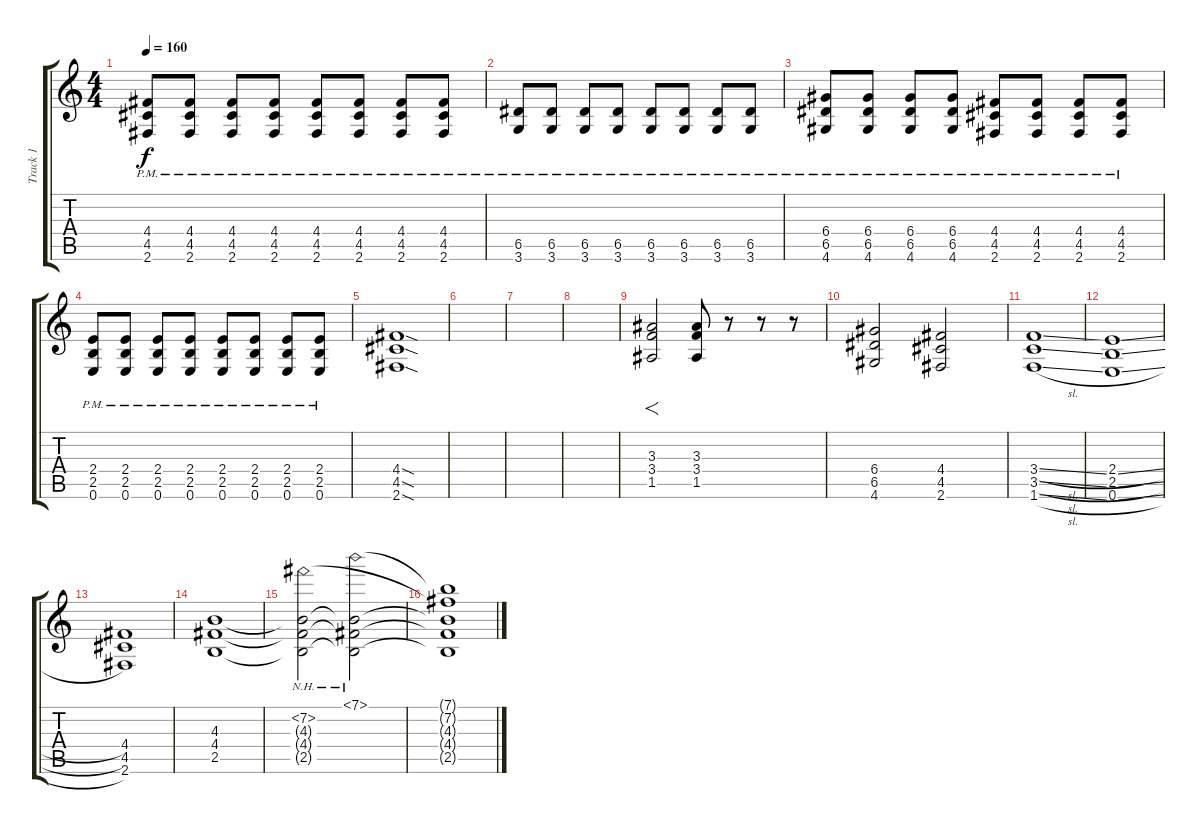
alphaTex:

\track ("Track 1" "Track 1") {instrument overdrivenguitar}
\staff {score tabs}
\tuning (E4 B3 G3 D3 A2 E2) {hide}
\ts (4 4)
\tempo 160
\clef g2
\ks c
(4.4{pm} 4.5{pm} 2.6{pm}).8{dy f} (4.4{pm} 4.5{pm} 2.6{pm}).8 (4.4{pm} 4.5{pm} 2.6{pm}).8 (4.4{pm} 4.5{pm} 2.6{pm}).8 (4.4{pm} 4.5{pm} 2.6{pm}).8 (4.4{pm} 4.5{pm} 2.6{pm}).8 (4.4{pm} 4.5{pm} 2.6{pm}).8 (4.4{pm} 4.5{pm} 2.6{pm}).8 |
(6.5{pm} 3.6{pm}).8 (6.5{pm} 3.6{pm}).8 (6.5{pm} 3.6{pm}).8 (6.5{pm} 3.6{pm}).8 (6.5{pm} 3.6{pm}).8 (6.5{pm} 3.6{pm}).8 (6.5{pm} 3.6{pm}).8 (6.5{pm} 3.6{pm}).8 |
(6.4{pm} 6.5{pm} 4.6{pm}).8 (6.4{pm} 6.5{pm} 4.6{pm}).8 (6.4{pm} 6.5{pm} 4.6{pm}).8 (6.4{pm} 6.5{pm} 4.6{pm}).8 (4.4{pm} 4.5{pm} 2.6{pm}).8 (4.4{pm} 4.5{pm} 2.6{pm}).8 (4.4{pm} 4.5{pm} 2.6{pm}).8 (4.4{pm} 4.5{pm} 2.6{pm}).8 |
(2.4{pm} 2.5{pm} 0.6{pm}).8 (2.4{pm} 2.5{pm} 0.6{pm}).8 (2.4{pm} 2.5{pm} 0.6{pm}).8 (2.4{pm} 2.5{pm} 0.6{pm}).8 (2.4{pm} 2.5{pm} 0.6{pm}).8 (2.4{pm} 2.5{pm} 0.6{pm}).8 (2.4{pm} 2.5{pm} 0.6{pm}).8 (2.4{pm} 2.5{pm} 0.6{pm}).8 |
(4.4{sod} 4.5{sod} 2.6{sod}).1 |
|
|
|
(3.3 3.4 1.5).2{f} (3.3 3.4 1.5).8 r.8 r.8 r.8 |
(6.4 6.5 4.6).2 (4.4 4.5 2.6).2 |
(3.4{sl} 3.5{sl} 1.6{sl}).1 |
(2.4{sl} 2.5{sl} 0.6{sl}).1 |
(4.4 4.5 2.6).1 |
(4.3 4.4 2.5).1 |
(7.2{nh} 4.3{t} 4.4{t} 2.5{t}).2 (7.1{nh} 4.3{t} 4.4{t} 2.5{t}).2 |
(7.1{t} 7.2{t} 4.3{t} 4.4{t} 2.5{t}).1
